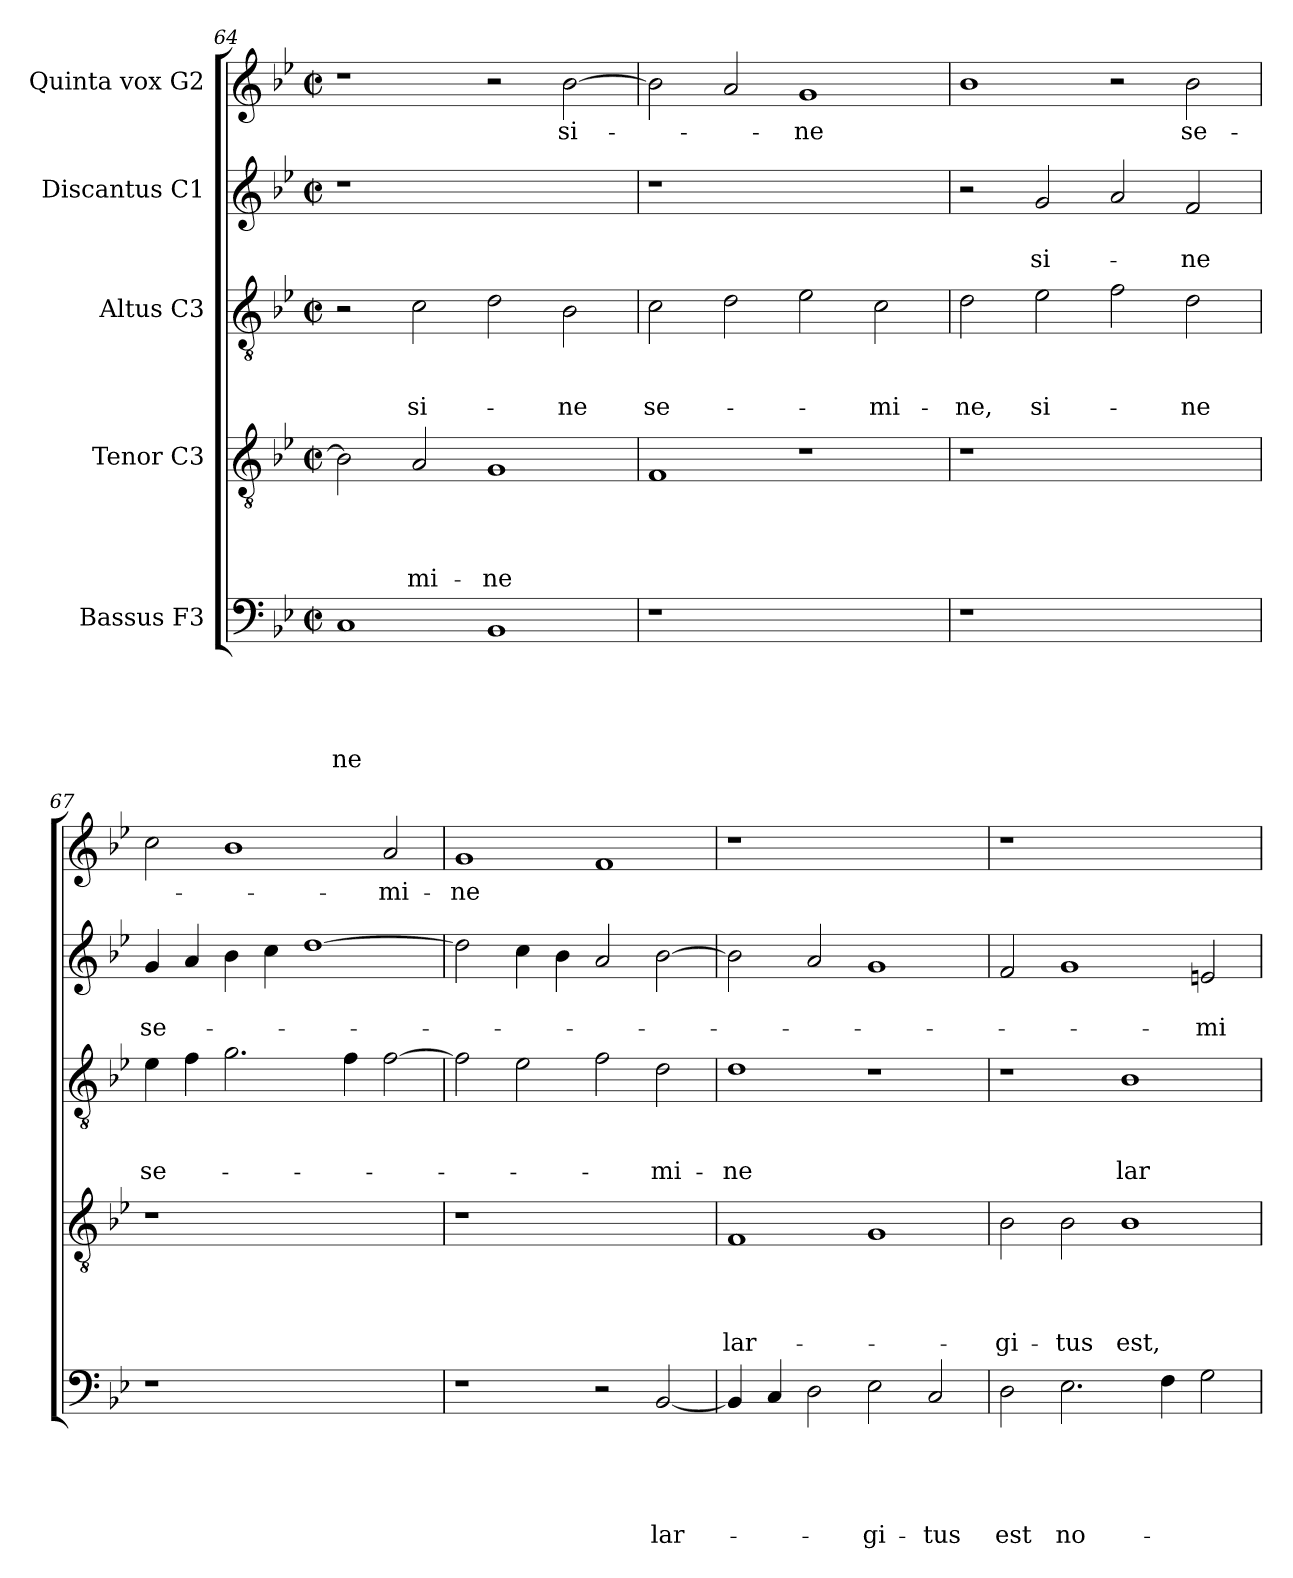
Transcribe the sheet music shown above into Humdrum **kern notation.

**kern	**text	**text	**text	**text	**text	**kern	**text	**text	**text	**text	**kern	**text	**text	**text	**kern	**text	**text	**kern	**text
*part5	*part5	*part5	*part5	*part5	*part5	*part4	*part4	*part4	*part4	*part4	*part3	*part3	*part3	*part3	*part2	*part2	*part2	*part1	*part1
*staff5	*staff5	*staff5	*staff5	*staff5	*staff5	*staff4	*staff4	*staff4	*staff4	*staff4	*staff3	*staff3	*staff3	*staff3	*staff2	*staff2	*staff2	*staff1	*staff1
*I"Bassus F3	*	*	*	*	*	*I"Tenor C3	*	*	*	*	*I"Altus C3	*	*	*	*I"Discantus C1	*	*	*I"Quinta vox G2	*
*clefF4	*	*	*	*	*	*clefGv2	*	*	*	*	*clefGv2	*	*	*	*clefG2	*	*	*clefG2	*
*k[b-e-]	*	*	*	*	*	*k[b-e-]	*	*	*	*	*k[b-e-]	*	*	*	*k[b-e-]	*	*	*k[b-e-]	*
*B-:	*	*	*	*	*	*B-:	*	*	*	*	*B-:	*	*	*	*B-:	*	*	*B-:	*
*M2/2	*	*	*	*	*	*M2/2	*	*	*	*	*M2/2	*	*	*	*M2/2	*	*	*M2/2	*
*met(c|)	*	*	*	*	*	*met(c|)	*	*	*	*	*met(c|)	*	*	*	*met(c|)	*	*	*met(c|)	*
=64	=64	=64	=64	=64	=64	=64	=64	=64	=64	=64	=64	=64	=64	=64	=64	=64	=64	=64	=64
1C	.	.	.	.	-ne	2B-\]	.	.	.	.	2r	.	.	.	1r	.	.	1r	.
.	.	.	.	.	.	2A/	.	.	.	-mi-	2c\	.	.	si-	.	.	.	.	.
1BB-	.	.	.	.	.	1G	.	.	.	-ne	2d\	.	.	.	1ryy	.	.	2r	.
.	.	.	.	.	.	.	.	.	.	.	2B-\	.	.	-ne	.	.	.	[2b-\	si-
=65	=65	=65	=65	=65	=65	=65	=65	=65	=65	=65	=65	=65	=65	=65	=65	=65	=65	=65	=65
1r	.	.	.	.	.	1F	.	.	.	.	2c\	.	.	se-	1r	.	.	2b-\]	.
.	.	.	.	.	.	.	.	.	.	.	2d\	.	.	.	.	.	.	2a/	.
1ryy	.	.	.	.	.	1r	.	.	.	.	2e-\	.	.	.	1ryy	.	.	1g	-ne
.	.	.	.	.	.	.	.	.	.	.	2c\	.	.	-mi-	.	.	.	.	.
=66	=66	=66	=66	=66	=66	=66	=66	=66	=66	=66	=66	=66	=66	=66	=66	=66	=66	=66	=66
1r	.	.	.	.	.	1r	.	.	.	.	2d\	.	.	-ne,	2r	.	.	1b-	.
.	.	.	.	.	.	.	.	.	.	.	2e-\	.	.	si-	2g/	.	si-	.	.
1ryy	.	.	.	.	.	1ryy	.	.	.	.	2f\	.	.	.	2a/	.	.	2r	.
.	.	.	.	.	.	.	.	.	.	.	2d\	.	.	-ne	2f/	.	-ne	2b-\	se-
=67	=67	=67	=67	=67	=67	=67	=67	=67	=67	=67	=67	=67	=67	=67	=67	=67	=67	=67	=67
1r	.	.	.	.	.	1r	.	.	.	.	4e-\	.	.	se-	4g/	.	se-	2cc\	.
.	.	.	.	.	.	.	.	.	.	.	4f\	.	.	.	4a/	.	.	.	.
.	.	.	.	.	.	.	.	.	.	.	2.g\	.	.	.	4b-\	.	.	1b-	.
.	.	.	.	.	.	.	.	.	.	.	.	.	.	.	4cc\	.	.	.	.
1ryy	.	.	.	.	.	1ryy	.	.	.	.	.	.	.	.	[1dd	.	.	.	.
.	.	.	.	.	.	.	.	.	.	.	4f\	.	.	.	.	.	.	.	.
.	.	.	.	.	.	.	.	.	.	.	[2f\	.	.	.	.	.	.	2a/	-mi-
=68	=68	=68	=68	=68	=68	=68	=68	=68	=68	=68	=68	=68	=68	=68	=68	=68	=68	=68	=68
1r	.	.	.	.	.	1r	.	.	.	.	2f\]	.	.	.	2dd\]	.	.	1g	-ne
.	.	.	.	.	.	.	.	.	.	.	2e-\	.	.	.	4cc\	.	.	.	.
.	.	.	.	.	.	.	.	.	.	.	.	.	.	.	4b-\	.	.	.	.
2r	.	.	.	.	.	1ryy	.	.	.	.	2f\	.	.	.	2a/	.	.	1f	.
[2BB-/	.	.	.	.	lar-	.	.	.	.	.	2d\	.	.	-mi-	[2b-\	.	.	.	.
=69	=69	=69	=69	=69	=69	=69	=69	=69	=69	=69	=69	=69	=69	=69	=69	=69	=69	=69	=69
4BB-/]	.	.	.	.	.	1F	.	.	.	lar-	1d	.	.	-ne	2b-\]	.	.	1r	.
4C/	.	.	.	.	.	.	.	.	.	.	.	.	.	.	.	.	.	.	.
2D\	.	.	.	.	.	.	.	.	.	.	.	.	.	.	2a/	.	.	.	.
2E-\	.	.	.	.	-gi-	1G	.	.	.	.	1r	.	.	.	1g	.	.	1ryy	.
2C/	.	.	.	.	-tus	.	.	.	.	.	.	.	.	.	.	.	.	.	.
!!LO:LB:g=z
=70	=70	=70	=70	=70	=70	=70	=70	=70	=70	=70	=70	=70	=70	=70	=70	=70	=70	=70	=70
2D\	.	.	.	.	est	2B-\	.	.	.	-gi-	1r	.	.	.	2f/	.	.	1r	.
2.E-\	.	.	.	.	no-	2B-\	.	.	.	-tus	.	.	.	.	1g	.	.	.	.
.	.	.	.	.	.	1B-	.	.	.	est,	1B-	.	.	lar-	.	.	.	1ryy	.
4F\	.	.	.	.	.	.	.	.	.	.	.	.	.	.	.	.	.	.	.
2G\	.	.	.	.	.	.	.	.	.	.	.	.	.	.	2en/	.	-mi-	.	.
=	=	=	=	=	=	=	=	=	=	=	=	=	=	=	=	=	=	=	=
*-	*-	*-	*-	*-	*-	*-	*-	*-	*-	*-	*-	*-	*-	*-	*-	*-	*-	*-	*-
